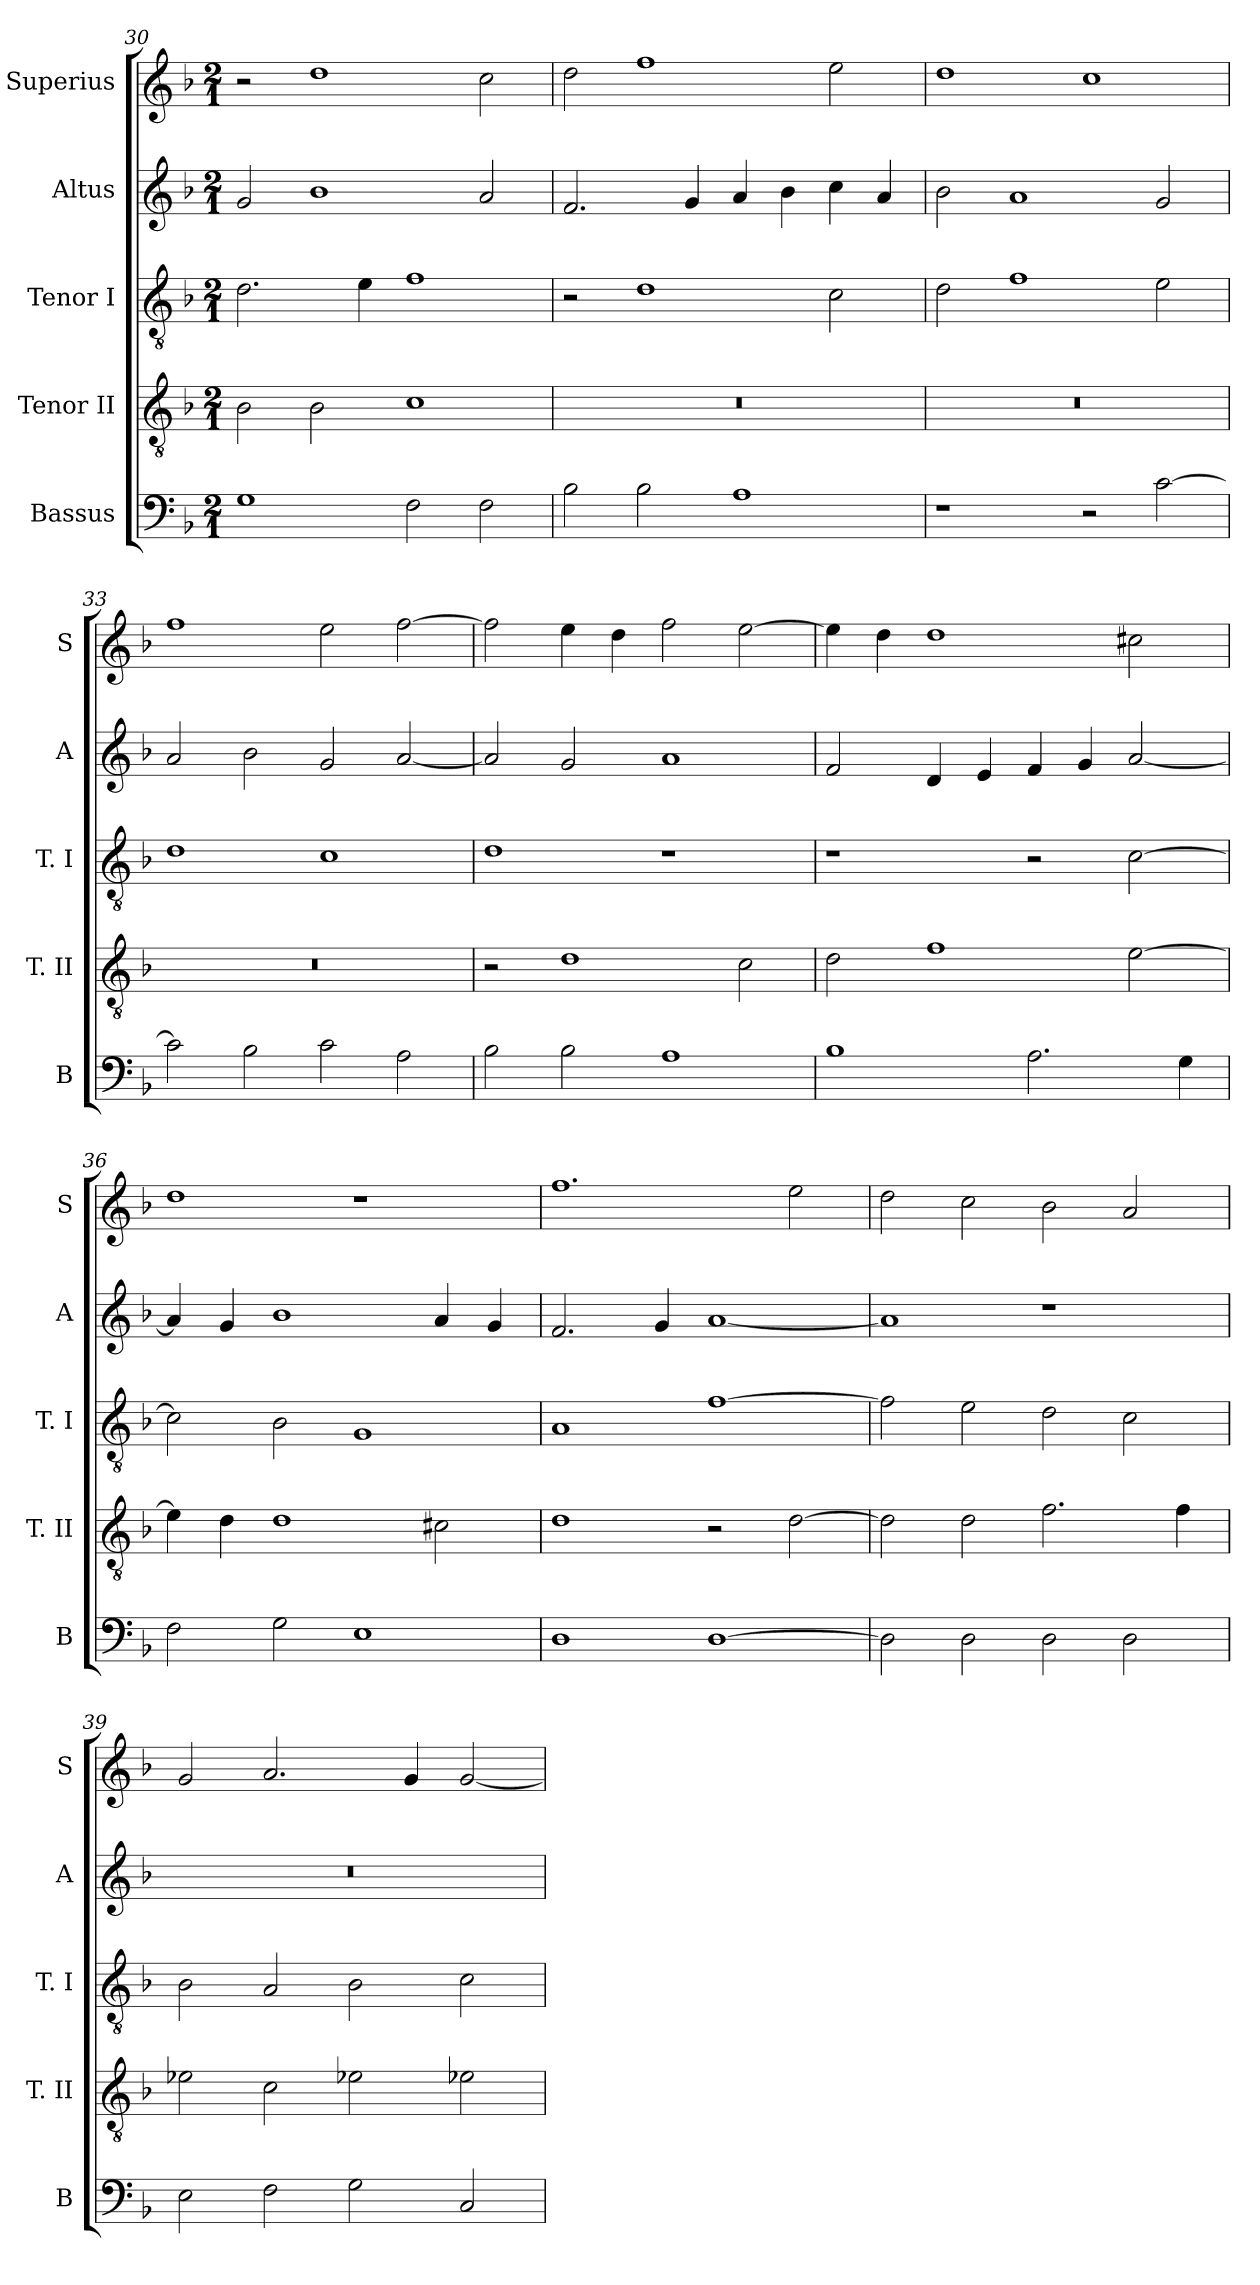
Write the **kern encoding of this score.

**kern	**kern	**kern	**kern	**kern
*part5	*part4	*part3	*part2	*part1
*staff5	*staff4	*staff3	*staff2	*staff1
*I"Bassus	*I"Tenor II	*I"Tenor I	*I"Altus	*I"Superius
*I'B	*I'T. II	*I'T. I	*I'A	*I'S
*clefF4	*clefGv2	*clefGv2	*clefG2	*clefG2
*k[b-]	*k[b-]	*k[b-]	*k[b-]	*k[b-]
*F:	*F:	*F:	*F:	*F:
*M2/1	*M2/1	*M2/1	*M2/1	*M2/1
=30	=30	=30	=30	=30
1G	2B-	2.d	2g	2r
.	2B-	.	1b-	1dd
.	.	4e	.	.
2F	1c	1f	.	.
2F	.	.	2a	2cc
=31	=31	=31	=31	=31
2B-	0r	2r	2.f	2dd
2B-	.	1d	.	1ff
.	.	.	4g	.
1A	.	.	4a	.
.	.	.	4b-	.
.	.	2c	4cc	2ee
.	.	.	4a	.
=32	=32	=32	=32	=32
1r	0r	2d	2b-	1dd
.	.	1f	1a	.
2r	.	.	.	1cc
[2c	.	2e	2g	.
=33	=33	=33	=33	=33
2c]	0r	1d	2a	1ff
2B-	.	.	2b-	.
2c	.	1c	2g	2ee
2A	.	.	[2a	[2ff
=34	=34	=34	=34	=34
2B-	2r	1d	2a]	2ff]
2B-	1d	.	2g	4ee
.	.	.	.	4dd
1A	.	1r	1a	2ff
.	2c	.	.	[2ee
=35	=35	=35	=35	=35
1B-	2d	1r	2f	4ee]
.	.	.	.	4dd
.	1f	.	4d	1dd
.	.	.	4e	.
2.A	.	2r	4f	.
.	.	.	4g	.
.	[2e	[2c	[2a	2cc#X
4G	.	.	.	.
=36	=36	=36	=36	=36
2F	4e]	2c]	4a]	1dd
.	4d	.	4g	.
2G	1d	2B-	1b-	.
1E	.	1G	.	1r
.	2c#X	.	4a	.
.	.	.	4g	.
=37	=37	=37	=37	=37
1D	1d	1A	2.f	1.ff
.	.	.	4g	.
[1D	2r	[1f	[1a	.
.	[2d	.	.	2ee
=38	=38	=38	=38	=38
2D]	2d]	2f]	1a]	2dd
2D	2d	2e	.	2cc
2D	2.f	2d	1r	2b-
2D	.	2c	.	2a
.	4f	.	.	.
=39	=39	=39	=39	=39
2E	2e-X	2B-	0r	2g
2F	2c	2A	.	2.a
2G	2e-X	2B-	.	.
.	.	.	.	4g
2C	2e-X	2c	.	[2g
=	=	=	=	=
*-	*-	*-	*-	*-
